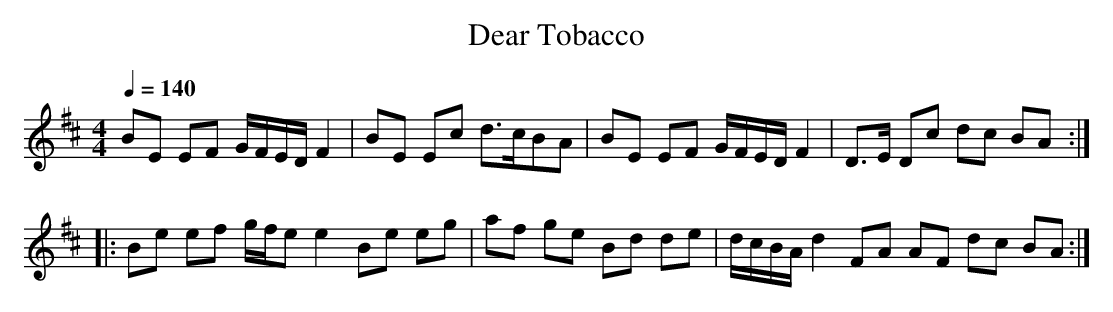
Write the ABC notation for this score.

X:1
T:Dear Tobacco
M: 4/4
L:1/8
Q:1/4=140
K:Edor
BE EF G/F/E/D/ F2 | BE Ec d>cBA | BE EF G/F/E/D/ F2 | D>E Dc dc BA :|
|:Be ef g/f/e e2 Be eg | af ge Bd de | d/c/B/A/ d2 FA AF dc BA :|
